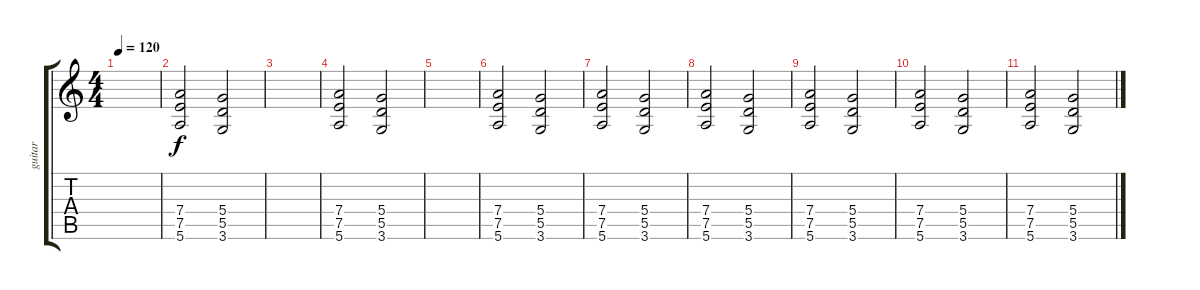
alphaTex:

\track ("guitar" "guitar") {instrument acousticguitarsteel}
\staff {score tabs}
\tuning (E4 B3 G3 D3 A2 E2) {hide}
\ts (4 4)
\tempo 120
\clef g2
\ks c
|
(7.4 7.5 5.6).2 (5.4 5.5 3.6).2 |
|
(7.4 7.5 5.6).2 (5.4 5.5 3.6).2 |
|
(7.4 7.5 5.6).2 (5.4 5.5 3.6).2 |
(7.4 7.5 5.6).2 (5.4 5.5 3.6).2 |
(7.4 7.5 5.6).2 (5.4 5.5 3.6).2 |
(7.4 7.5 5.6).2 (5.4 5.5 3.6).2 |
(7.4 7.5 5.6).2 (5.4 5.5 3.6).2 |
(7.4 7.5 5.6).2 (5.4 5.5 3.6).2
